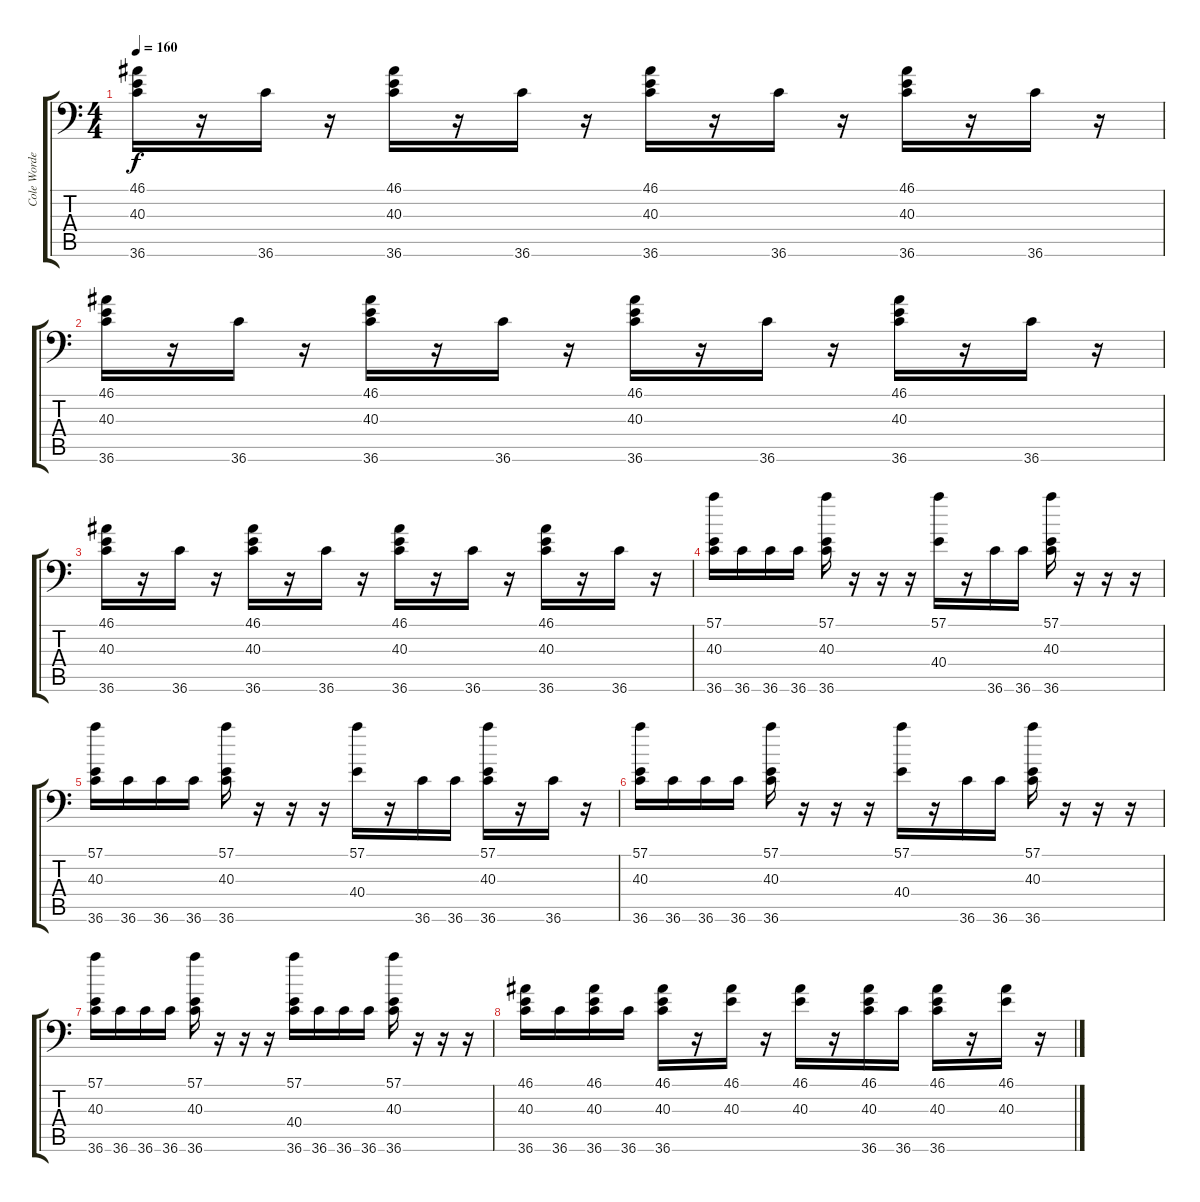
\track ("Cole Worden" "Cole Worde") {instrument acousticgrandpiano}
\staff {score tabs}
\tuning (C-1 C-1 C-1 C-1 C-1 C-1) {hide}
\ts (4 4)
\tempo 160
\clef f4
\ks c
(46.1 40.3 36.6).16{dy f} r.16 36.6.16 r.16 (46.1 40.3 36.6).16 r.16 36.6.16 r.16 (46.1 40.3 36.6).16 r.16 36.6.16 r.16 (46.1 40.3 36.6).16 r.16 36.6.16 r.16 |
(46.1 40.3 36.6).16 r.16 36.6.16 r.16 (46.1 40.3 36.6).16 r.16 36.6.16 r.16 (46.1 40.3 36.6).16 r.16 36.6.16 r.16 (46.1 40.3 36.6).16 r.16 36.6.16 r.16 |
(46.1 40.3 36.6).16 r.16 36.6.16 r.16 (46.1 40.3 36.6).16 r.16 36.6.16 r.16 (46.1 40.3 36.6).16 r.16 36.6.16 r.16 (46.1 40.3 36.6).16 r.16 36.6.16 r.16 |
(57.1 40.3 36.6).16 36.6.16 36.6.16 36.6.16 (57.1 40.3 36.6).16 r.16 r.16 r.16 (57.1 40.4).16 r.16 36.6.16 36.6.16 (57.1 40.3 36.6).16 r.16 r.16 r.16 |
(57.1 40.3 36.6).16 36.6.16 36.6.16 36.6.16 (57.1 40.3 36.6).16 r.16 r.16 r.16 (57.1 40.4).16 r.16 36.6.16 36.6.16 (57.1 40.3 36.6).16 r.16 36.6.16 r.16 |
(57.1 40.3 36.6).16 36.6.16 36.6.16 36.6.16 (57.1 40.3 36.6).16 r.16 r.16 r.16 (57.1 40.4).16 r.16 36.6.16 36.6.16 (57.1 40.3 36.6).16 r.16 r.16 r.16 |
(57.1 40.3 36.6).16 36.6.16 36.6.16 36.6.16 (57.1 40.3 36.6).16 r.16 r.16 r.16 (57.1 40.4 36.6).16 36.6.16 36.6.16 36.6.16 (57.1 40.3 36.6).16 r.16 r.16 r.16 |
(46.1 40.3 36.6).16 36.6.16 (46.1 40.3 36.6).16 36.6.16 (46.1 40.3 36.6).16 r.16 (46.1 40.3).16 r.16 (46.1 40.3).16 r.16 (46.1 40.3 36.6).16 36.6.16 (46.1 40.3 36.6).16 r.16 (46.1 40.3).16 r.16
